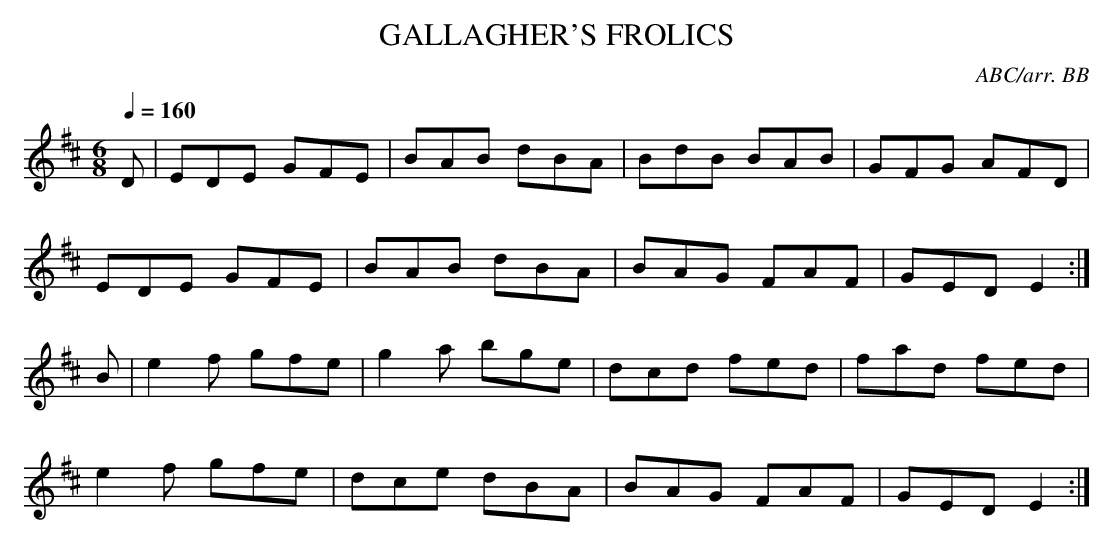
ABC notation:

X:1
T:GALLAGHER'S FROLICS
C:ABC/arr. BB
Q:1/4=160
M:6/8
L:1/8
K:Edor
D|EDE GFE|BAB dBA|BdB BAB|GFG AFD|
EDE GFE|BAB dBA|BAG FAF|GED E2 :|
B|e2 f gfe|g2 a bge|dcd fed|fad fed|
e2 f gfe|dce dBA|BAG FAF|GED E2 :|
